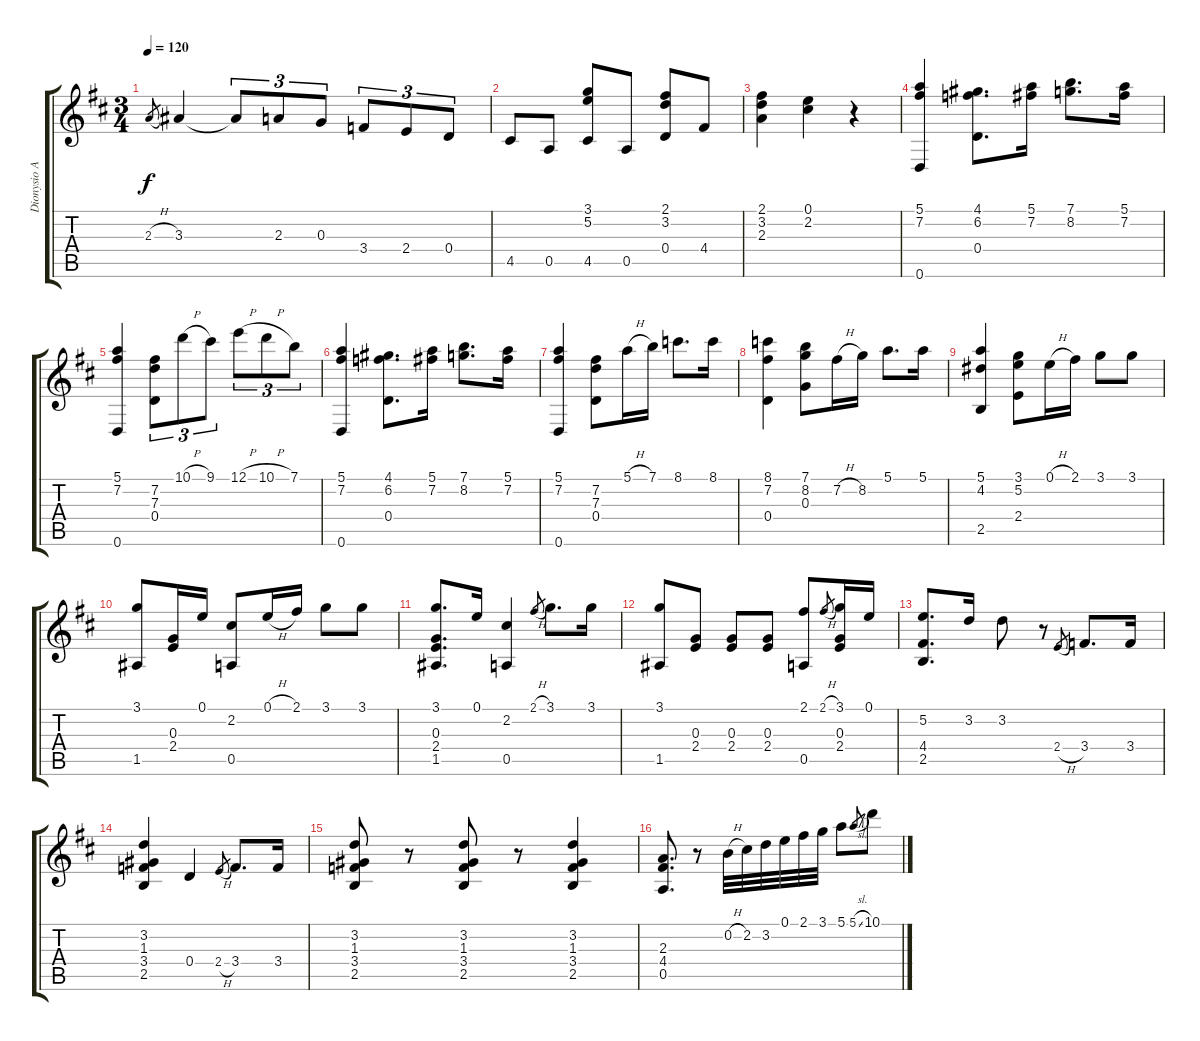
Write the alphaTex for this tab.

\track ("Dionysio Aguado" "Dionysio A") {instrument acousticguitarnylon}
\staff {score tabs}
\tuning (E4 B3 G3 D3 A2 D2) {hide}
\ts (3 4)
\tempo 120
\clef g2
\ks d
2.3{h}.8{gr dy f} 3.3.4 3.3{t}.8{tu (3 2)} 2.3.8{tu (3 2)} 0.3.8{tu (3 2)} 3.4.8{tu (3 2)} 2.4.8{tu (3 2)} 0.4.8{tu (3 2)} |
4.5.8 0.5.8 (3.1 5.2 4.5).8 0.5.8 (2.1 3.2 0.4).8 4.4.8 |
(2.1 3.2 2.3).4 (0.1 2.2).4 r.4 |
(5.1 7.2 0.6).4 (4.1 6.2 0.4).8{d} (5.1 7.2).16 (7.1 8.2).8{d} (5.1 7.2).16 |
(5.1 7.2 0.6).4 (7.2 7.3 0.4).8{tu (3 2)} 10.1{h}.8{tu (3 2)} 9.1.8{tu (3 2)} 12.1{h}.8{tu (3 2)} 10.1{h}.8{tu (3 2)} 7.1.8{tu (3 2)} |
(5.1 7.2 0.6).4 (4.1 6.2 0.4).8{d} (5.1 7.2).16 (7.1 8.2).8{d} (5.1 7.2).16 |
(5.1 7.2 0.6).4 (7.2 7.3 0.4).8 5.1{h}.16 7.1.16 8.1.8{d} 8.1.16 |
(8.1 7.2 0.4).4 (7.1 8.2 0.3).8 7.2{h}.16 8.2.16 5.1.8{d} 5.1.16 |
(5.1 4.2 2.5).4 (3.1 5.2 2.4).8 0.1{h}.16 2.1.16 3.1.8 3.1.8 |
(3.1 1.5).8 (0.3 2.4).16 0.1.16 (2.2 0.5).8 0.1{h}.16 2.1.16 3.1.8 3.1.8 |
(3.1 0.3 2.4 1.5).8{d} 0.1.16 (2.2 0.5).4 2.1{h}.8{gr} 3.1.8{d} 3.1.16 |
(3.1 1.5).8 (0.3 2.4).8 (0.3 2.4).8 (0.3 2.4).8 (2.1 0.5).8 2.1{h}.8{gr} (3.1 0.3 2.4).16 0.1.16 |
(5.2 4.4 2.5).8{d} 3.2.16 3.2.8 r.8 2.4{h}.8{gr} 3.4.8{d} 3.4.16 |
(3.2 1.3 3.4 2.5).4 0.4.4 2.4{h}.8{gr} 3.4.8{d} 3.4.16 |
(3.2 1.3 3.4 2.5).8 r.8 (3.2 1.3 3.4 2.5).8 r.8 (3.2 1.3 3.4 2.5).4 |
(2.3 4.4 0.5).8{d} r.8 0.2{h}.32 2.2.32 3.2.32 0.1.32 2.1.32 3.1.32 5.1.8 5.1{sl}.8{gr} 10.1.8
